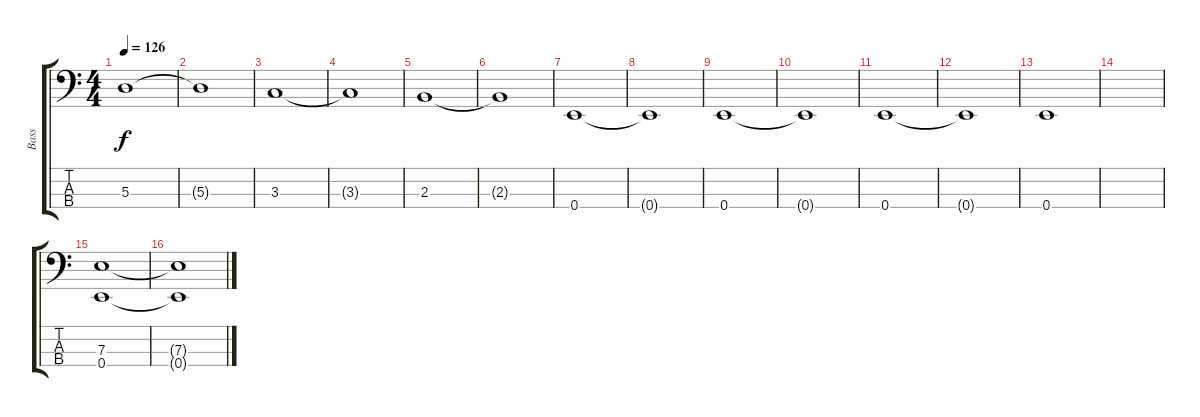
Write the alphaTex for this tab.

\track ("Bass" "Bass") {instrument electricbassfinger}
\staff {score tabs}
\tuning (G2 D2 A1 E1) {hide}
\ts (4 4)
\tempo 126
\clef f4
\ks c
5.3.1{dy f} |
5.3{t}.1 |
3.3.1 |
3.3{t}.1 |
2.3.1 |
2.3{t}.1 |
0.4.1 |
0.4{t}.1 |
0.4.1 |
0.4{t}.1 |
0.4.1 |
0.4{t}.1 |
0.4.1 |
|
(7.3 0.4).1 |
(7.3{t} 0.4{t}).1
